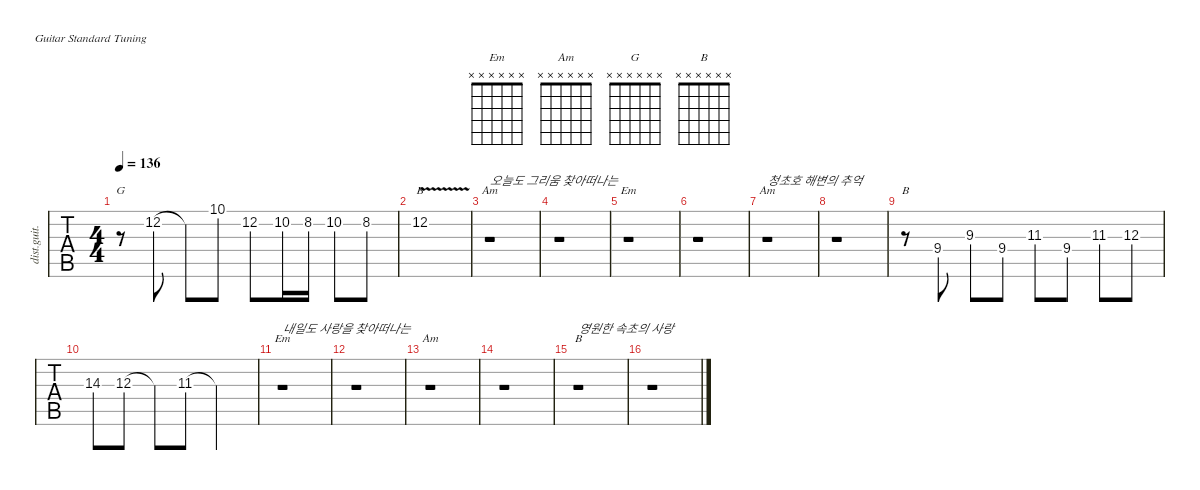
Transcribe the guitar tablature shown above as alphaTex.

\defaultSystemsLayout 4
\hideDynamics
\bracketExtendMode nobrackets
\track ("Distortion Guitar" "dist.guit.") {mute instrument distortionguitar}
\staff {tabs}
\tuning (E4 B3 G3 D3 A2 E2)
\chord ("Em" x x x x x x)
\chord ("Am" 0 1 2 2 0 x) {showdiagram false showfingering false}
\chord ("Am" x x x x x x)
\chord ("G" x x x x x x)
\chord ("B" x 12 x x x x) {firstfret 12 showdiagram false showfingering false}
\chord ("B" 2 4 4 4 2 x) {showdiagram false showfingering false barre 2}
\chord ("B" x x x x x x)
\ts (4 4)
\tempo 136
\clef g2
\ks c
r.8{ch "G" dy mf} 12.2.8 12.2{t}.8 10.1.8 12.2.8 10.2.16 8.2.16 10.2.8 8.2.8 |
12.2{v}.1{ch "B"} |
r.1{ch "Am" txt "오늘도 그리움 찾아떠나는"} |
r.1 |
r.1{ch "Em"} |
r.1 |
r.1{ch "Am" txt "청초호 해변의 추억"} |
r.1 |
r.8{ch "B"} 9.4.8 9.3.8 9.4.8 11.3{acc #}.8 9.4.8 11.3{acc #}.8 12.3.8 |
14.3.8 12.3.8 12.3{t}.8 11.3{acc #}.8 11.3{t acc #}.2 |
r.1{ch "Em" txt "내일도 사랑을 찾아떠나는"} |
r.1 |
r.1{ch "Am"} |
r.1 |
r.1{ch "B" txt "영원한 속초의 사랑"} |
r.1
